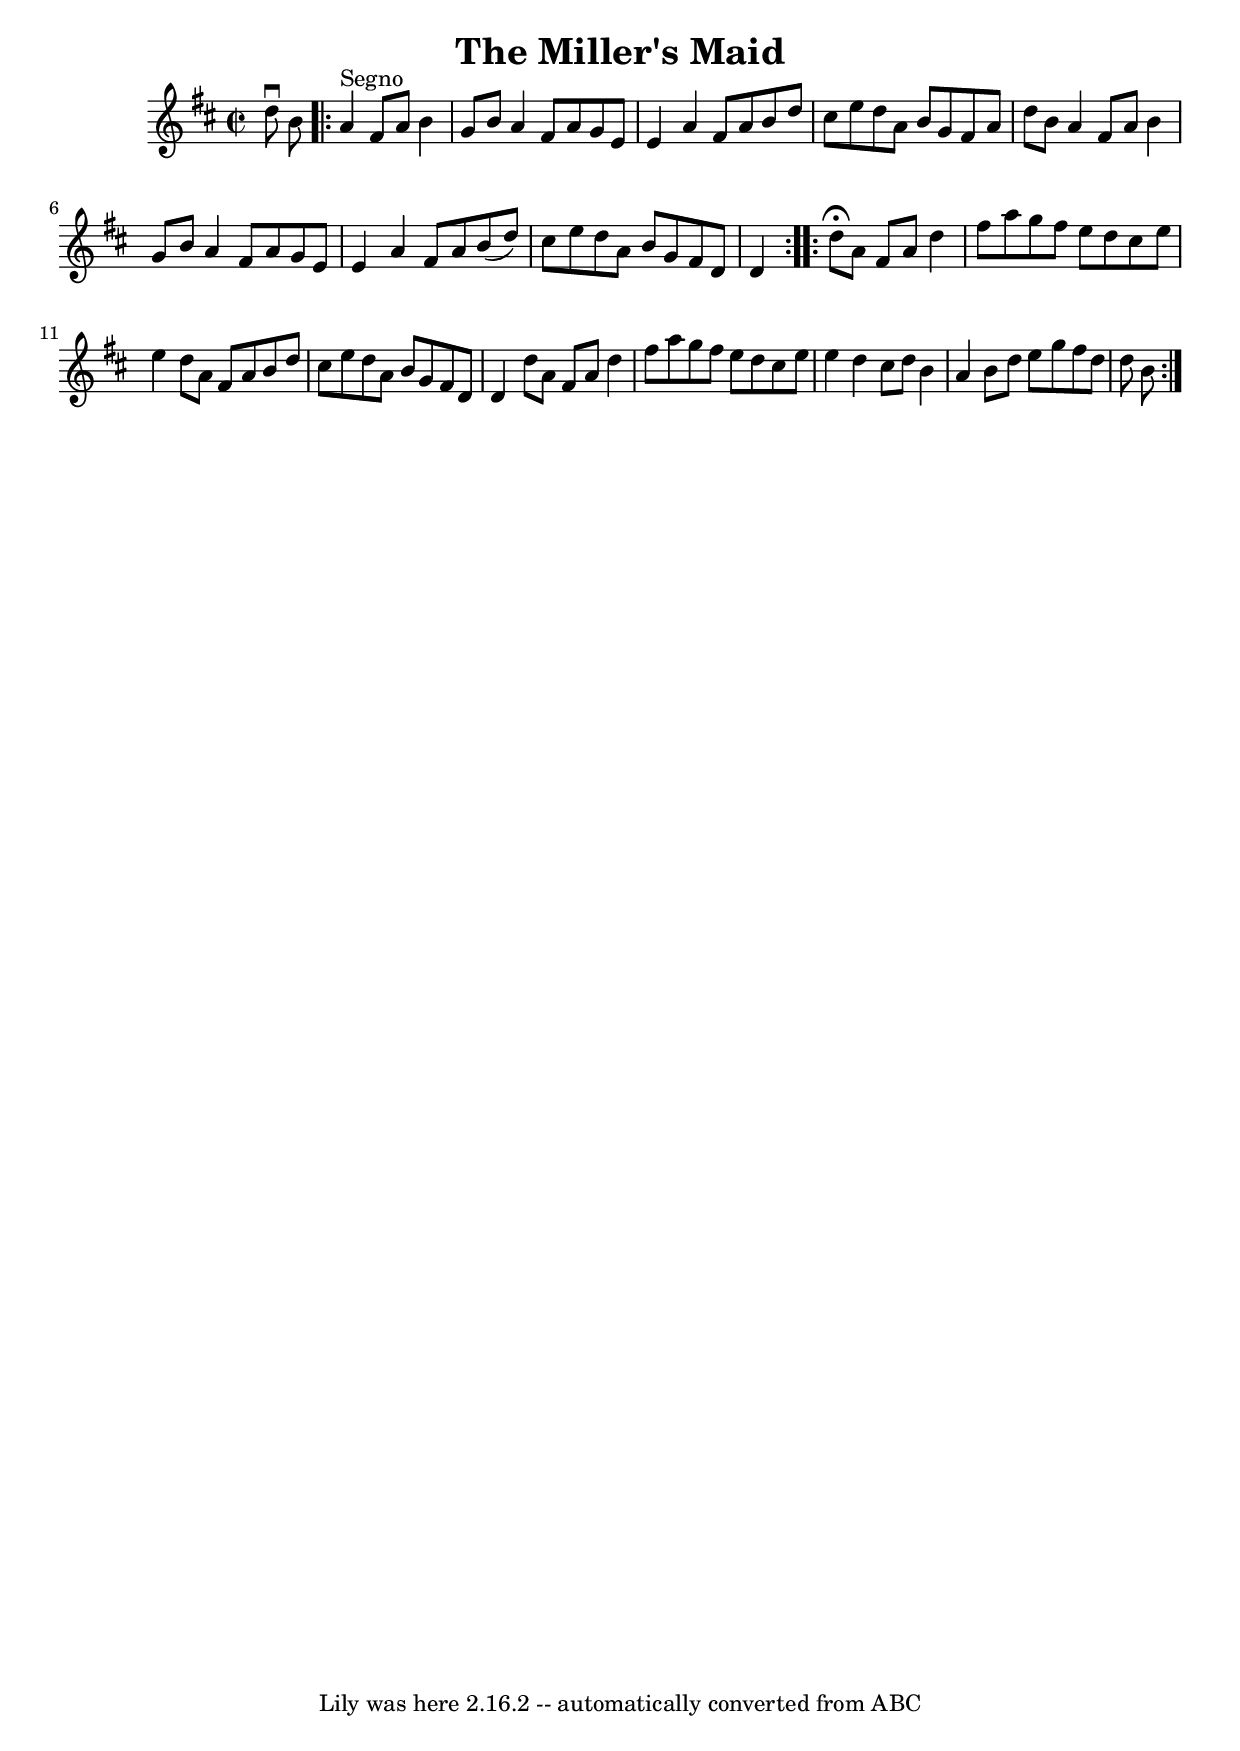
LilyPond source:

\version "2.16.2"
\include "Mammoth.ily"
\header {
  %% book = "Ryan's Mammoth Collection"
  crossRefNumber = "1"
  footnotes = ""
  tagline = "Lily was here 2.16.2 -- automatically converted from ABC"
  title = "The Miller's Maid"

}
voicedefault =  {


  \override Staff.TimeSignature #'style = #'C
  \time 2/2 
  \key d \major
  d''8^\downbow b'8    
  \repeat volta 2 {     a'4^"Segno" fis'8 a'8 b'4 g'8 b'8   |
    a'4 fis'8 a'8         g'8 e'8 e'4   |
    a'4 fis'8 a'8 b'8 d''8 cis''8         e''8   |
    d''8 a'8 b'8 g'8 fis'8 a'8 d''8 b'8   |
    a'4 fis'8 a'8 b'4 g'8 b'8  |
    a'4 fis'8       a'8 g'8 e'8 e'4   |
    a'4 fis'8 a'8 b'8 (d''8)       cis''8 e''8   |
    d''8 a'8 b'8 g'8 fis'8 d'8 d'4    

  } 
  \repeat volta 2 {
    d''8^\fermata a'8 fis'8 a'8 d''4 fis''8       a''8   |
    g''8 fis''8 e''8 d''8 cis''8 e''8 e''4   |
    d''8 a'8 fis'8 a'8 b'8 d''8 cis''8 e''8   |
    d''8 a'8 b'8 g'8 fis'8 d'8 d'4  |
    d''8       a'8 fis'8 a'8 d''4 fis''8 a''8   |
    g''8 fis''8         e''8 d''8 cis''8 e''8 e''4   |
    d''4 cis''8 d''8         b'4 a'4   |
    b'8 d''8 e''8 g''8 fis''8 d''8 d''8    
    b'8    
  }   

}

\score{
  <<

    \context Staff="default"
    {
      \voicedefault 
      
    }

  >>
  \layout {
    
  }
  \midi {
  }

}
